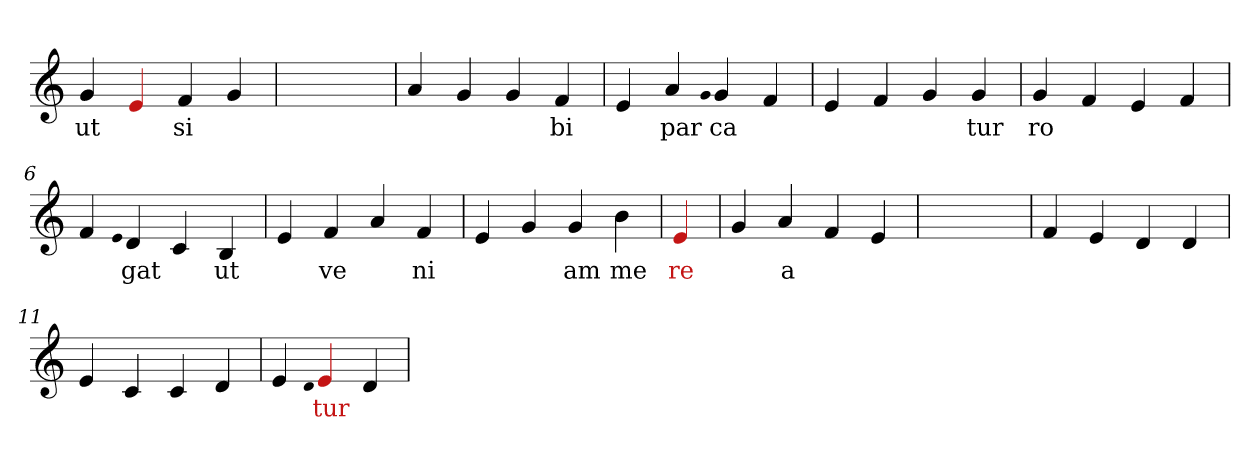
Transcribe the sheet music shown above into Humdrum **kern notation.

**kern	**text
*part1	*part1
*staff1	*staff1
*clefG2	*
=1	=1
4g	ut
4Re	.
4f	si
4g	.
=2	=2
1ryy	.
=2	=2
4a	.
4g	.
4g	.
4f	bi
=3	=3
4e	.
4a	par
qqg	.
4g	ca
4f	.
=4	=4
4e	.
4f	.
4g	.
4g	tur
=5	=5
4g	ro
4f	.
4e	.
4f	.
=6	=6
4f	.
qqe	.
4d	gat
4c	.
4B	ut
=7	=7
4e	.
4f	ve
4a	.
4f	ni
=8	=8
4e	.
4g	.
4g	am
4b	me
=9	=9
4Re	re
=9	=9
4g	.
4a	a
4f	.
4e	.
=10	=10
1ryy	.
=10	=10
4f	.
4e	.
4d	.
4d	.
=11	=11
4e	.
4c	.
4c	.
4d	.
=12	=12
4e	.
qqd	.
4Re	tur
4d	.
=	=
*-	*-
